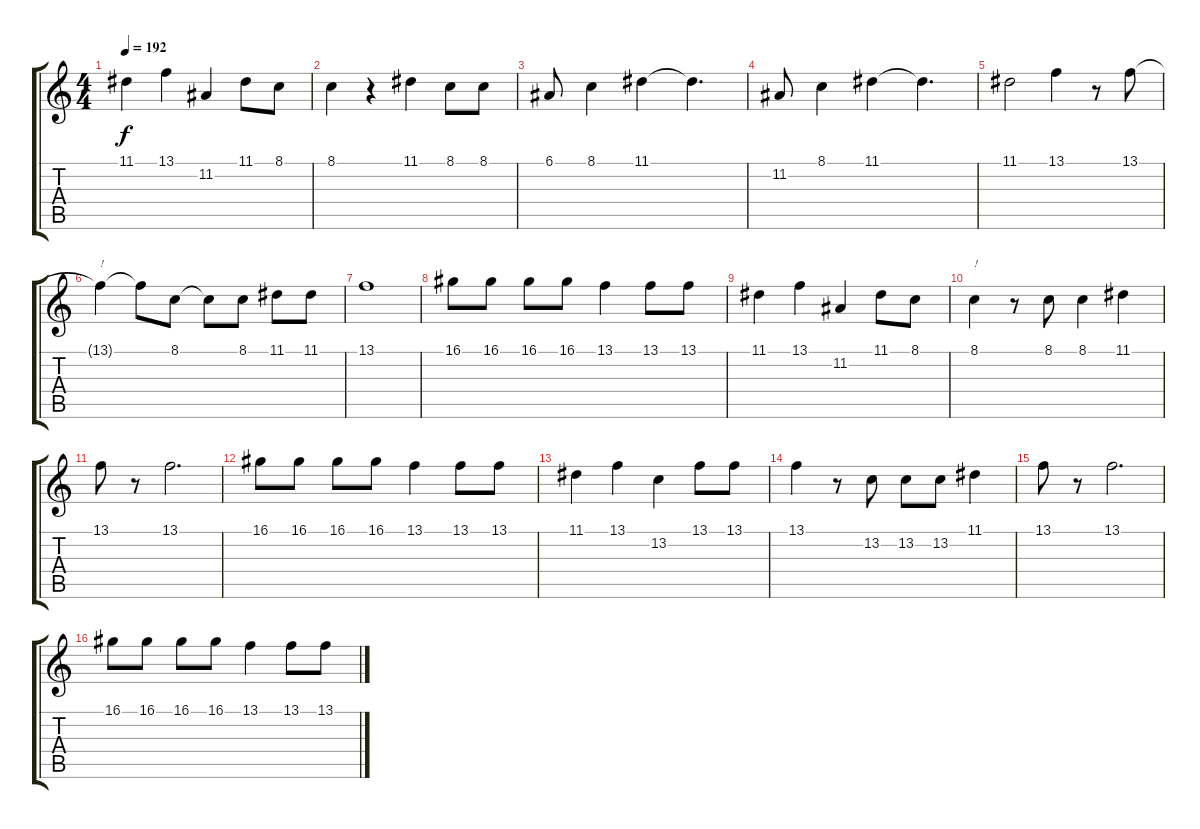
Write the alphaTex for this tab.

\track "" {instrument lead1square}
\staff {score tabs}
\tuning (E4 B3 G3 D3 A2 E2) {hide}
\ts (4 4)
\tempo 192
\clef g2
\ks c
11.1.4{txt "" dy f} 13.1.4{txt ""} 11.2.4{txt ""} 11.1.8{txt ""} 8.1.8 |
8.1.4{txt ""} r.4 11.1.4{txt ""} 8.1.8{txt ""} 8.1.8{txt ""} |
6.1.8{txt ""} 8.1.4{txt ""} 11.1.4{txt ""} 11.1{t}.4{d} |
11.2.8{txt ""} 8.1.4{txt ""} 11.1.4{txt ""} 11.1{t}.4{d txt ""} |
11.1.2{txt ""} 13.1.4{txt ""} r.8 13.1.8{txt ""} |
13.1{t}.4{txt "!"} 13.1{t}.8 8.1.8{txt ""} 8.1{t}.8 8.1.8 11.1.8{txt ""} 11.1.8 |
13.1.1{txt ""} |
16.1.8{txt ""} 16.1.8{txt ""} 16.1.8{txt ""} 16.1.8{txt ""} 13.1.4{txt ""} 13.1.8{txt ""} 13.1.8 |
11.1.4{txt ""} 13.1.4{txt ""} 11.2.4{txt ""} 11.1.8{txt ""} 8.1.8 |
8.1.4{txt "!"} r.8 8.1.8{txt ""} 8.1.4{txt ""} 11.1.4{txt ""} |
13.1.8{txt ""} r.8 13.1.2{d txt ""} |
16.1.8{txt ""} 16.1.8 16.1.8{txt ""} 16.1.8 13.1.4{txt ""} 13.1.8{txt ""} 13.1.8 |
11.1.4{txt ""} 13.1.4{txt ""} 13.2.4{txt ""} 13.1.8{txt ""} 13.1.8 |
13.1.4{txt ""} r.8 13.2.8{txt ""} 13.2.8{txt ""} 13.2.8{txt ""} 11.1.4{txt ""} |
13.1.8{txt ""} r.8 13.1.2{d txt ""} |
16.1.8{txt ""} 16.1.8 16.1.8{txt ""} 16.1.8 13.1.4{txt ""} 13.1.8{txt ""} 13.1.8
